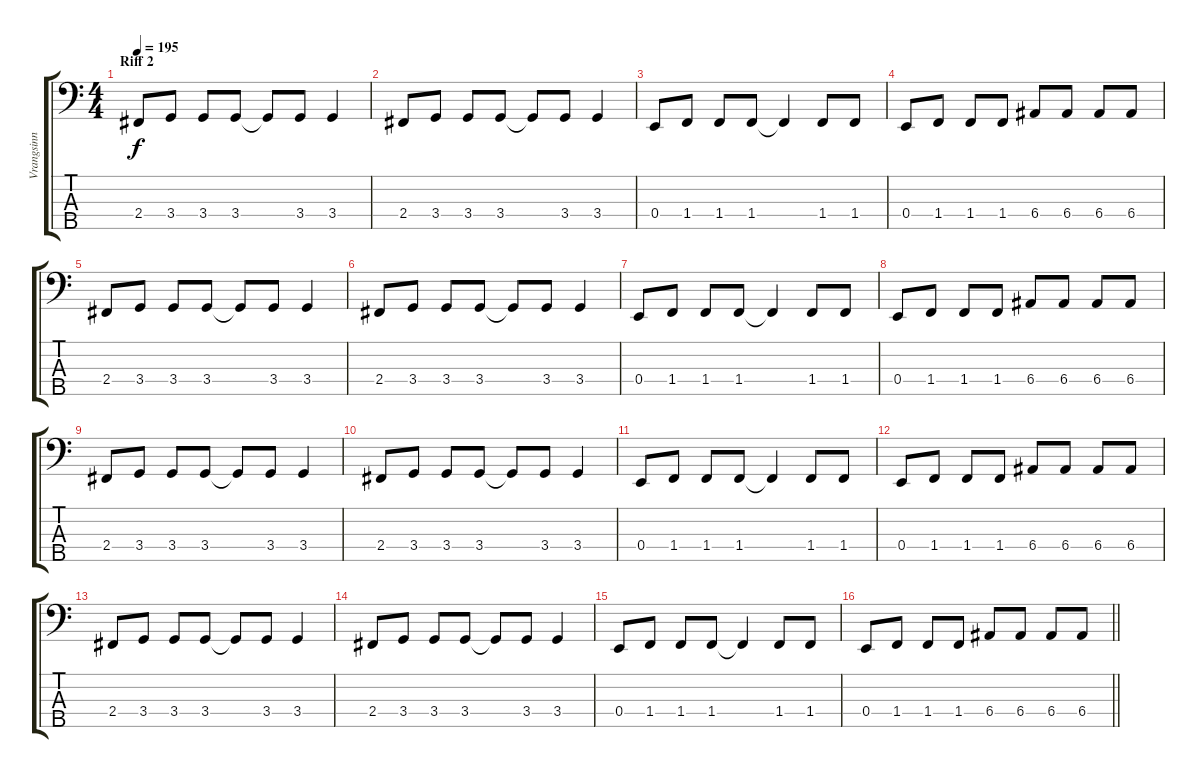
\track ("Vrangsinn" "Vrangsinn") {instrument electricbassfinger}
\staff {score tabs}
\tuning (G2 D2 A1 E1 B0) {hide}
\ts (4 4)
\section ("" "Riff 2")
\tempo 195
\clef f4
\ks c
2.4.8{dy f} 3.4.8 3.4.8 3.4.8 3.4{t}.8 3.4.8 3.4.4 |
2.4.8 3.4.8 3.4.8 3.4.8 3.4{t}.8 3.4.8 3.4.4 |
0.4.8 1.4.8 1.4.8 1.4.8 1.4{t}.4 1.4.8 1.4.8 |
0.4.8 1.4.8 1.4.8 1.4.8 6.4.8 6.4.8 6.4.8 6.4.8 |
2.4.8 3.4.8 3.4.8 3.4.8 3.4{t}.8 3.4.8 3.4.4 |
2.4.8 3.4.8 3.4.8 3.4.8 3.4{t}.8 3.4.8 3.4.4 |
0.4.8 1.4.8 1.4.8 1.4.8 1.4{t}.4 1.4.8 1.4.8 |
0.4.8 1.4.8 1.4.8 1.4.8 6.4.8 6.4.8 6.4.8 6.4.8 |
2.4.8 3.4.8 3.4.8 3.4.8 3.4{t}.8 3.4.8 3.4.4 |
2.4.8 3.4.8 3.4.8 3.4.8 3.4{t}.8 3.4.8 3.4.4 |
0.4.8 1.4.8 1.4.8 1.4.8 1.4{t}.4 1.4.8 1.4.8 |
0.4.8 1.4.8 1.4.8 1.4.8 6.4.8 6.4.8 6.4.8 6.4.8 |
2.4.8 3.4.8 3.4.8 3.4.8 3.4{t}.8 3.4.8 3.4.4 |
2.4.8 3.4.8 3.4.8 3.4.8 3.4{t}.8 3.4.8 3.4.4 |
0.4.8 1.4.8 1.4.8 1.4.8 1.4{t}.4 1.4.8 1.4.8 |
\barLineRight lightlight
0.4.8 1.4.8 1.4.8 1.4.8 6.4.8 6.4.8 6.4.8 6.4.8
